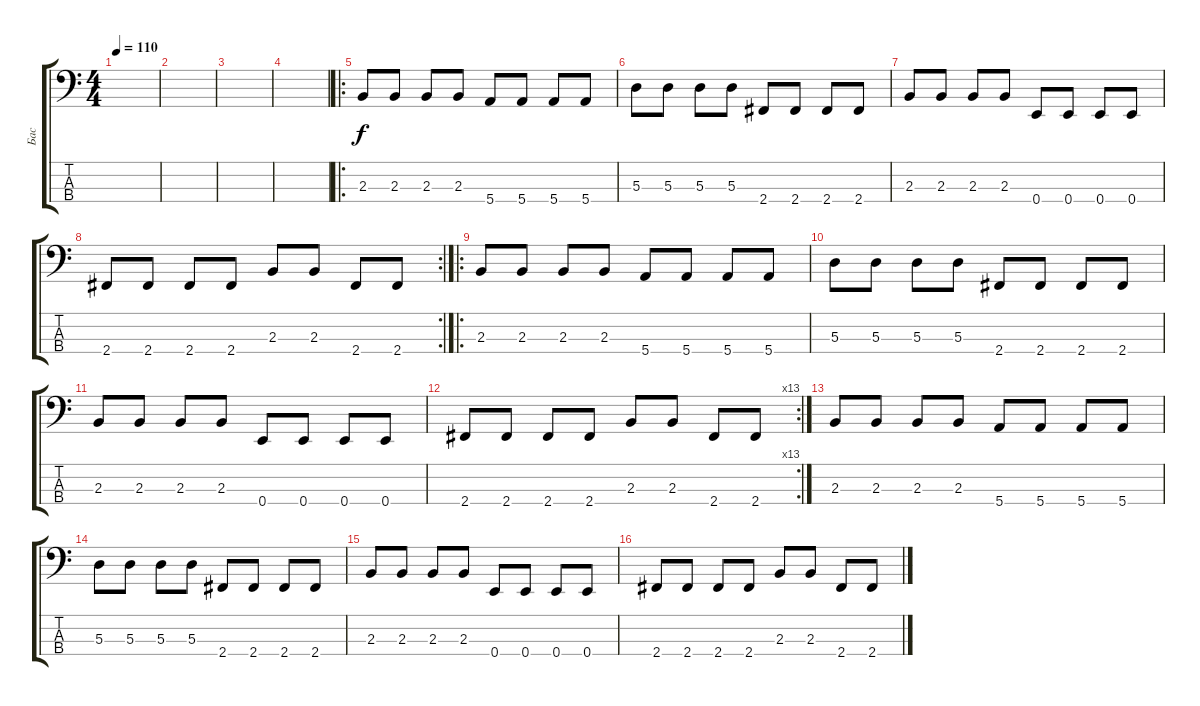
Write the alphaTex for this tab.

\track ("Бас" "Бас") {instrument electricbasspick}
\staff {score tabs}
\tuning (G2 D2 A1 E1) {hide}
\ts (4 4)
\tempo 110
\clef f4
\ks c
|
|
|
|
\ro
2.3.8 2.3.8 2.3.8 2.3.8 5.4.8 5.4.8 5.4.8 5.4.8 |
5.3.8 5.3.8 5.3.8 5.3.8 2.4.8 2.4.8 2.4.8 2.4.8 |
2.3.8 2.3.8 2.3.8 2.3.8 0.4.8 0.4.8 0.4.8 0.4.8 |
\rc 2
2.4.8 2.4.8 2.4.8 2.4.8 2.3.8 2.3.8 2.4.8 2.4.8 |
\ro
2.3.8 2.3.8 2.3.8 2.3.8 5.4.8 5.4.8 5.4.8 5.4.8 |
5.3.8 5.3.8 5.3.8 5.3.8 2.4.8 2.4.8 2.4.8 2.4.8 |
2.3.8 2.3.8 2.3.8 2.3.8 0.4.8 0.4.8 0.4.8 0.4.8 |
\rc 13
2.4.8 2.4.8 2.4.8 2.4.8 2.3.8 2.3.8 2.4.8 2.4.8 |
2.3.8 2.3.8 2.3.8 2.3.8 5.4.8 5.4.8 5.4.8 5.4.8 |
5.3.8 5.3.8 5.3.8 5.3.8 2.4.8 2.4.8 2.4.8 2.4.8 |
2.3.8 2.3.8 2.3.8 2.3.8 0.4.8 0.4.8 0.4.8 0.4.8 |
2.4.8 2.4.8 2.4.8 2.4.8 2.3.8 2.3.8 2.4.8 2.4.8
